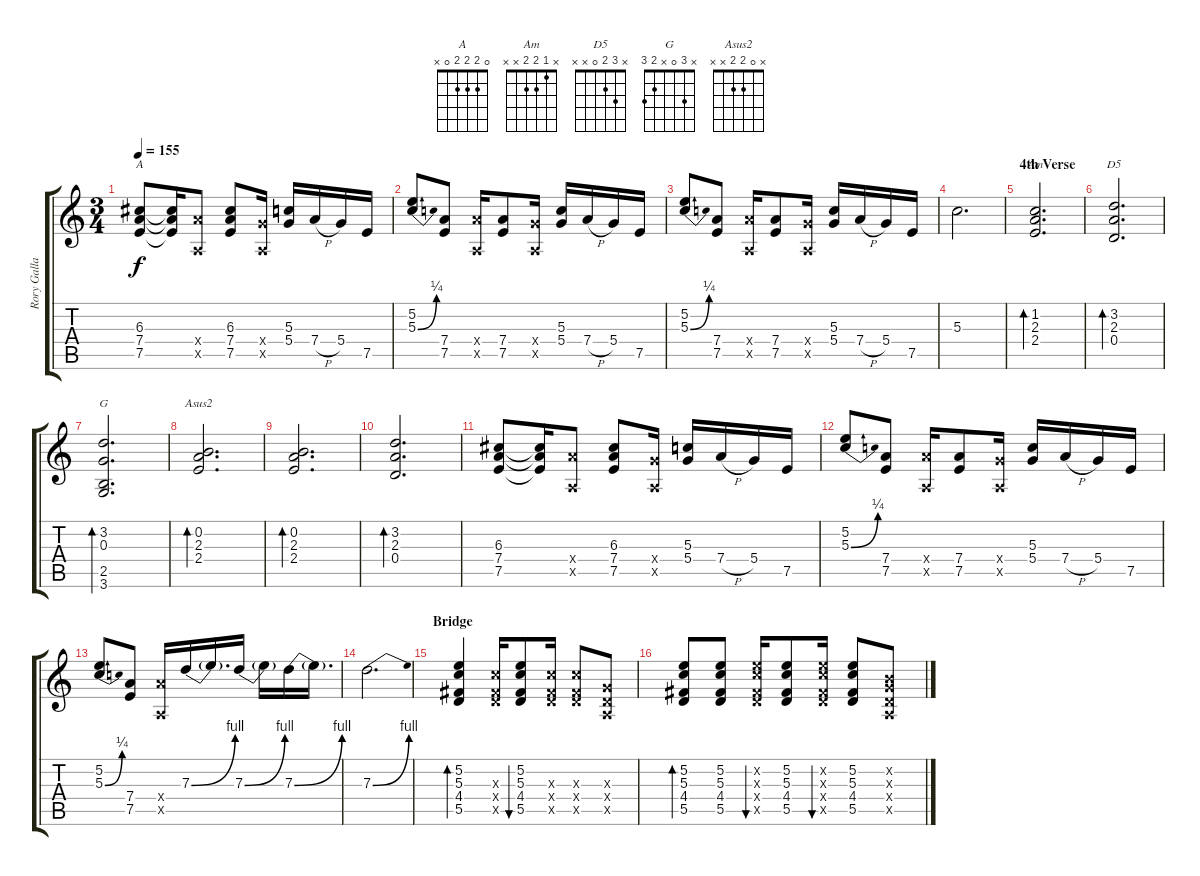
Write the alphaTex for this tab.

\track ("Rory Gallagher (For Sound)" "Rory Galla") {instrument electricguitarclean}
\staff {score tabs}
\tuning (E4 B3 G3 D3 A2 E2) {hide}
\chord ("A" 0 2 2 2 0 x)
\chord ("Am" x 1 2 2 x x)
\chord ("D5" x 3 2 0 x x)
\chord ("G" x 3 0 x 2 3)
\chord ("Asus2" x 0 2 2 x x)
\ts (3 4)
\tempo 155
\clef g2
\ks c
(6.3 7.4 7.5).8{ch "A" dy f} (6.3{t} 7.4{t} 7.5{t}).16 (7.4{x} 0.5{x}).8 (6.3 7.4 7.5).8 (5.4{x} 0.5{x}).16 (5.3 5.4).16 7.4{h}.16 5.4.16 7.5.16 |
(5.2 5.3{be (bend 0 0 60 1)}).8 (7.4 7.5).8 (7.4{x} 0.5{x}).16 (7.4 7.5).8 (5.4{x} 0.5{x}).16 (5.3 5.4).16 7.4{h}.16 5.4.16 7.5.16 |
(5.2 5.3{be (bend 0 0 60 1)}).8 (7.4 7.5).8 (7.4{x} 0.5{x}).16 (7.4 7.5).8 (5.4{x} 0.5{x}).16 (5.3 5.4).16 7.4{h}.16 5.4.16 7.5.16 |
5.3.2{d} |
\section ("" "4th Verse")
(1.2 2.3 2.4).2{d bd 240 ch "Am"} |
(3.2 2.3 0.4).2{d bd 240 ch "D5"} |
(3.2 0.3 2.5 3.6).2{d bd 240 ch "G"} |
(0.2 2.3 2.4).2{d bd 240 ch "Asus2"} |
(0.2 2.3 2.4).2{d bd 240} |
(3.2 2.3 0.4).2{d bd 240} |
(6.3 7.4 7.5).8 (6.3{t} 7.4{t} 7.5{t}).16 (7.4{x} 0.5{x}).8 (6.3 7.4 7.5).8 (5.4{x} 0.5{x}).16 (5.3 5.4).16 7.4{h}.16 5.4.16 7.5.16 |
(5.2 5.3{be (bend 0 0 60 1)}).8 (7.4 7.5).8 (7.4{x} 0.5{x}).16 (7.4 7.5).8 (5.4{x} 0.5{x}).16 (5.3 5.4).16 7.4{h}.16 5.4.16 7.5.16 |
(5.2 5.3{be (bend 0 0 60 1)}).8 (7.4 7.5).8 (7.4{x} 0.5{x}).16 7.3{be (bend 0 0 60 4)}.16 7.3{t}.16{d} 7.3{be (bend 0 0 60 4)}.16 7.3{t}.16 7.3{be (bend 0 0 60 4)}.16 7.3{t}.16{d} |
7.3{be (bend 0 0 60 4)}.2{d} |
\section ("" "Bridge")
(5.2 5.3 4.4 5.5).4{bd 240} (5.3{x} 4.4{x} 5.5{x}).16 (5.2 5.3 4.4 5.5).8{bu 240} (5.3{x} 4.4{x} 5.5{x}).16 (5.3{x} 4.4{x} 5.5{x}).8 (0.3{x} 0.4{x} 0.5{x}).8 |
(5.2 5.3 4.4 5.5).8{bd 240} (5.2 5.3 4.4 5.5).8 (5.2{x} 5.3{x} 4.4{x} 5.5{x}).16{bu 240} (5.2 5.3 4.4 5.5).8 (5.2{x} 5.3{x} 4.4{x} 5.5{x}).16{bu 240} (5.2 5.3 4.4 5.5).8 (0.2{x} 0.3{x} 0.4{x} 0.5{x}).8
